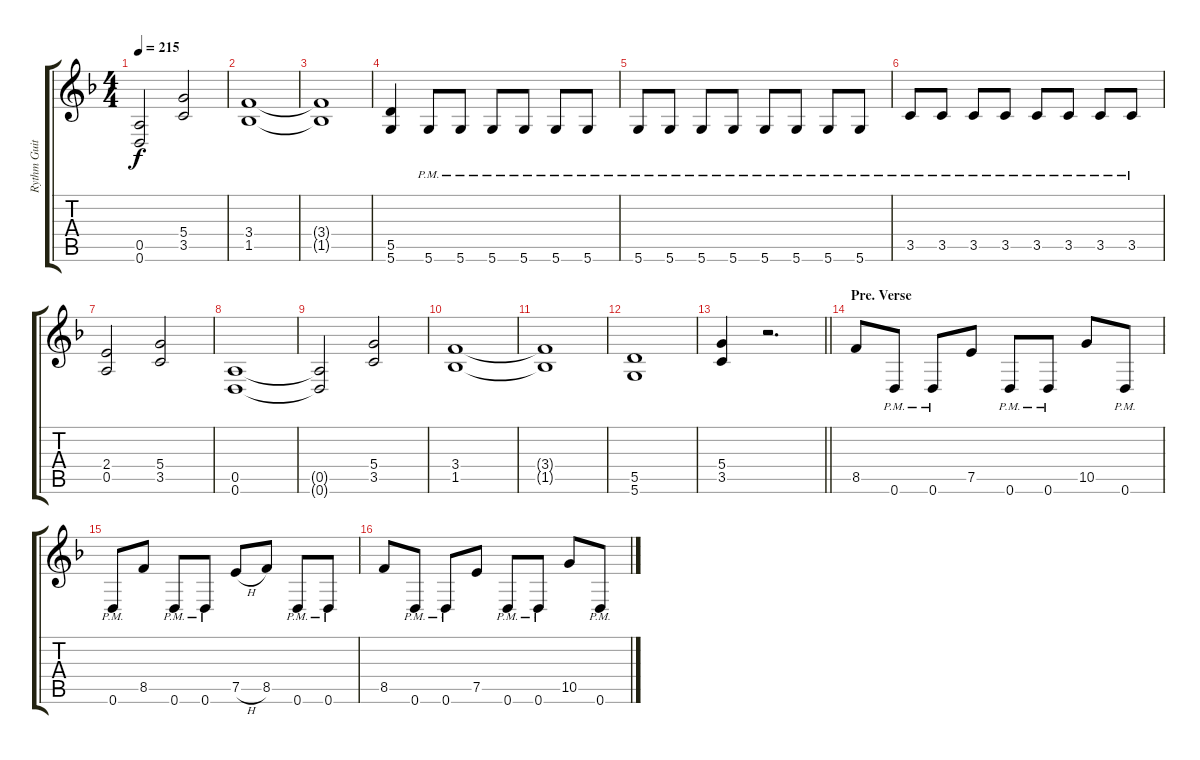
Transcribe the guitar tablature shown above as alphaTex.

\track ("Rythm Guitar" "Rythm Guit") {instrument overdrivenguitar}
\staff {score tabs}
\tuning (E4 B3 G3 D3 A2 D2) {hide}
\ts (4 4)
\tempo 215
\clef g2
\ks f
(0.5{t} 0.6{t}).2{dy f} (5.4 3.5).2 |
(3.4 1.5).1 |
(3.4{t} 1.5{t}).1 |
(5.5 5.6).4 5.6{pm}.8 5.6{pm}.8 5.6{pm}.8 5.6{pm}.8 5.6{pm}.8 5.6{pm}.8 |
5.6{pm}.8 5.6{pm}.8 5.6{pm}.8 5.6{pm}.8 5.6{pm}.8 5.6{pm}.8 5.6{pm}.8 5.6{pm}.8 |
3.5{pm}.8 3.5{pm}.8 3.5{pm}.8 3.5{pm}.8 3.5{pm}.8 3.5{pm}.8 3.5{pm}.8 3.5{pm}.8 |
(2.4 0.5).2 (5.4 3.5).2 |
(0.5 0.6).1 |
(0.5{t} 0.6{t}).2 (5.4 3.5).2 |
(3.4 1.5).1 |
(3.4{t} 1.5{t}).1 |
(5.5 5.6).1 |
\barLineRight lightlight
(5.4 3.5).4 r.2{d} |
\section ("" "Pre. Verse")
8.5.8 0.6{pm}.8 0.6{pm}.8 7.5.8 0.6{pm}.8 0.6{pm}.8 10.5.8 0.6{pm}.8 |
0.6{pm}.8 8.5.8 0.6{pm}.8 0.6{pm}.8 7.5{h}.8 8.5.8 0.6{pm}.8 0.6{pm}.8 |
8.5.8 0.6{pm}.8 0.6{pm}.8 7.5.8 0.6{pm}.8 0.6{pm}.8 10.5.8 0.6{pm}.8
